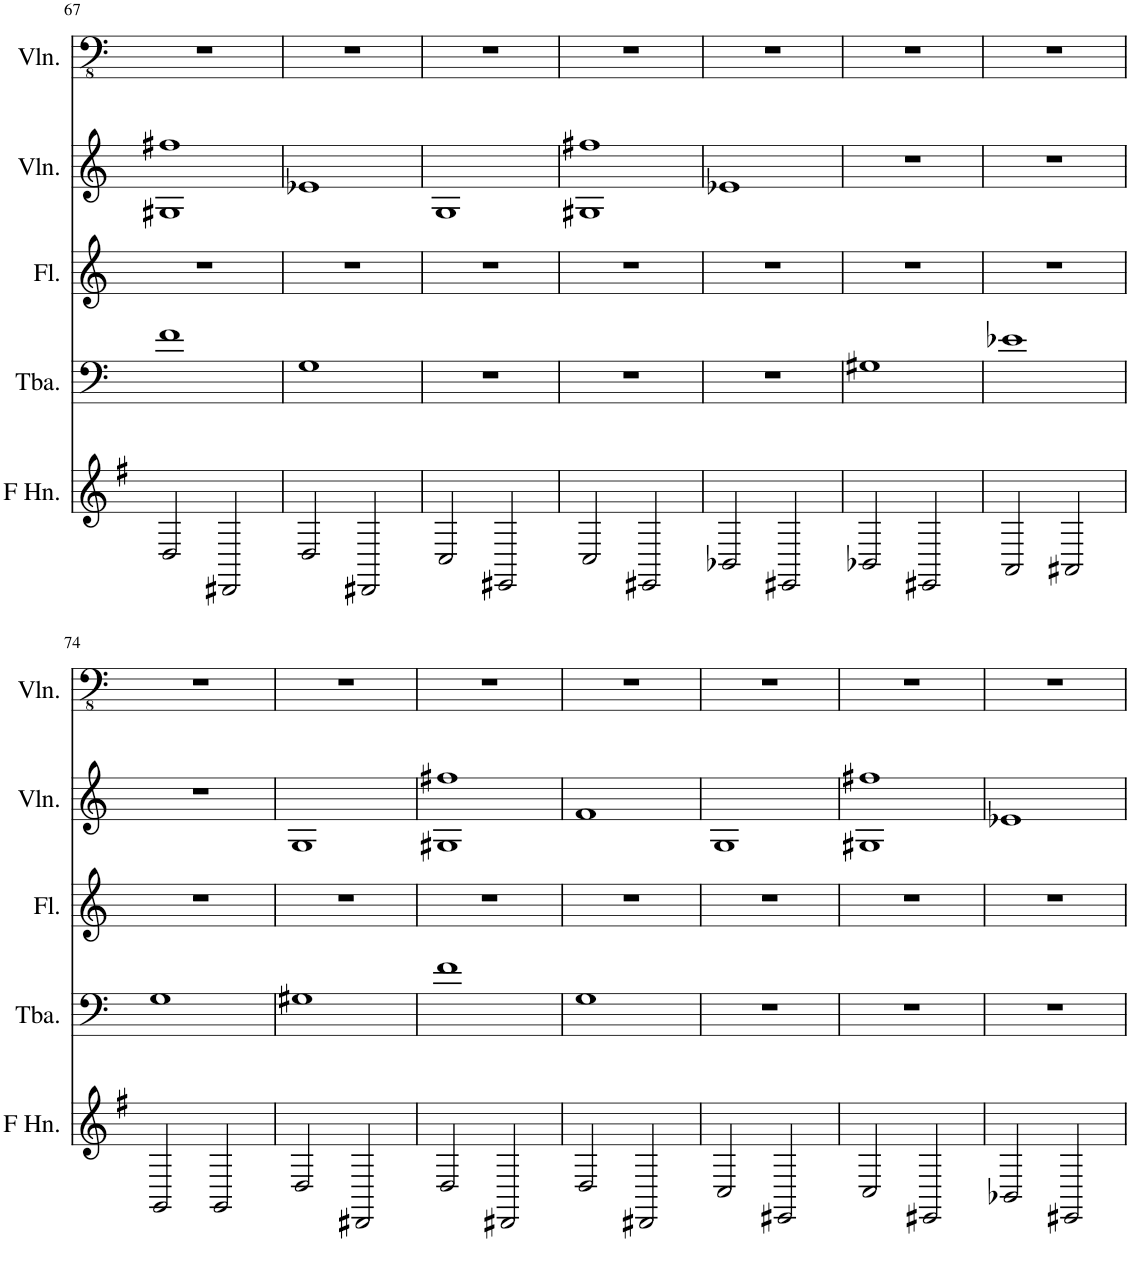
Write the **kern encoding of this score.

**kern	**kern	**kern	**kern	**kern
*part5	*part4	*part3	*part2	*part1
*staff5	*staff4	*staff3	*staff2	*staff1
*I"Horn in F	*I"Tuba	*I"Flute	*I"Violin	*I"Violin
*	*I'Tba.	*I'Fl.	*I'Vln.	*I'Vln.
!!LO:PB:g=z
*clefG2	*clefF4	*clefG2	*clefG2	*clefFv4
*Trd4c7	*	*	*	*Trd-28c-48
*k[f#]	*k[]	*k[]	*k[]	*k[]
*M4/4	*M4/4	*M4/4	*M4/4	*M4/4
=67	=67	=67	=67	=67
2D/	1f	1r	1G#X 1ff#X	1r
2DD#X/	.	.	.	.
=68	=68	=68	=68	=68
2D/	1G	1r	1e-X	1r
2DD#X/	.	.	.	.
=69	=69	=69	=69	=69
2C/	1r	1r	1G	1r
2EE#X/	.	.	.	.
=70	=70	=70	=70	=70
2C/	1r	1r	1G#X 1ff#X	1r
2EE#X/	.	.	.	.
=71	=71	=71	=71	=71
2BB-X/	1r	1r	1e-X	1r
2EE#X/	.	.	.	.
=72	=72	=72	=72	=72
2BB-X/	1G#X	1r	1r	1r
2EE#X/	.	.	.	.
=73	=73	=73	=73	=73
2AA/	1e-X	1r	1r	1r
2AA#X/	.	.	.	.
!!LO:LB:g=z
=74	=74	=74	=74	=74
2GG/	1G	1r	1r	1r
2GG/	.	.	.	.
=75	=75	=75	=75	=75
2D/	1G#X	1r	1G	1r
2DD#X/	.	.	.	.
=76	=76	=76	=76	=76
2D/	1f	1r	1G#X 1ff#X	1r
2DD#X/	.	.	.	.
=77	=77	=77	=77	=77
2D/	1G	1r	1f	1r
2DD#X/	.	.	.	.
=78	=78	=78	=78	=78
2C/	1r	1r	1G	1r
2EE#X/	.	.	.	.
=79	=79	=79	=79	=79
2C/	1r	1r	1G#X 1ff#X	1r
2EE#X/	.	.	.	.
=80	=80	=80	=80	=80
2BB-X/	1r	1r	1e-X	1r
2EE#X/	.	.	.	.
=	=	=	=	=
*-	*-	*-	*-	*-
